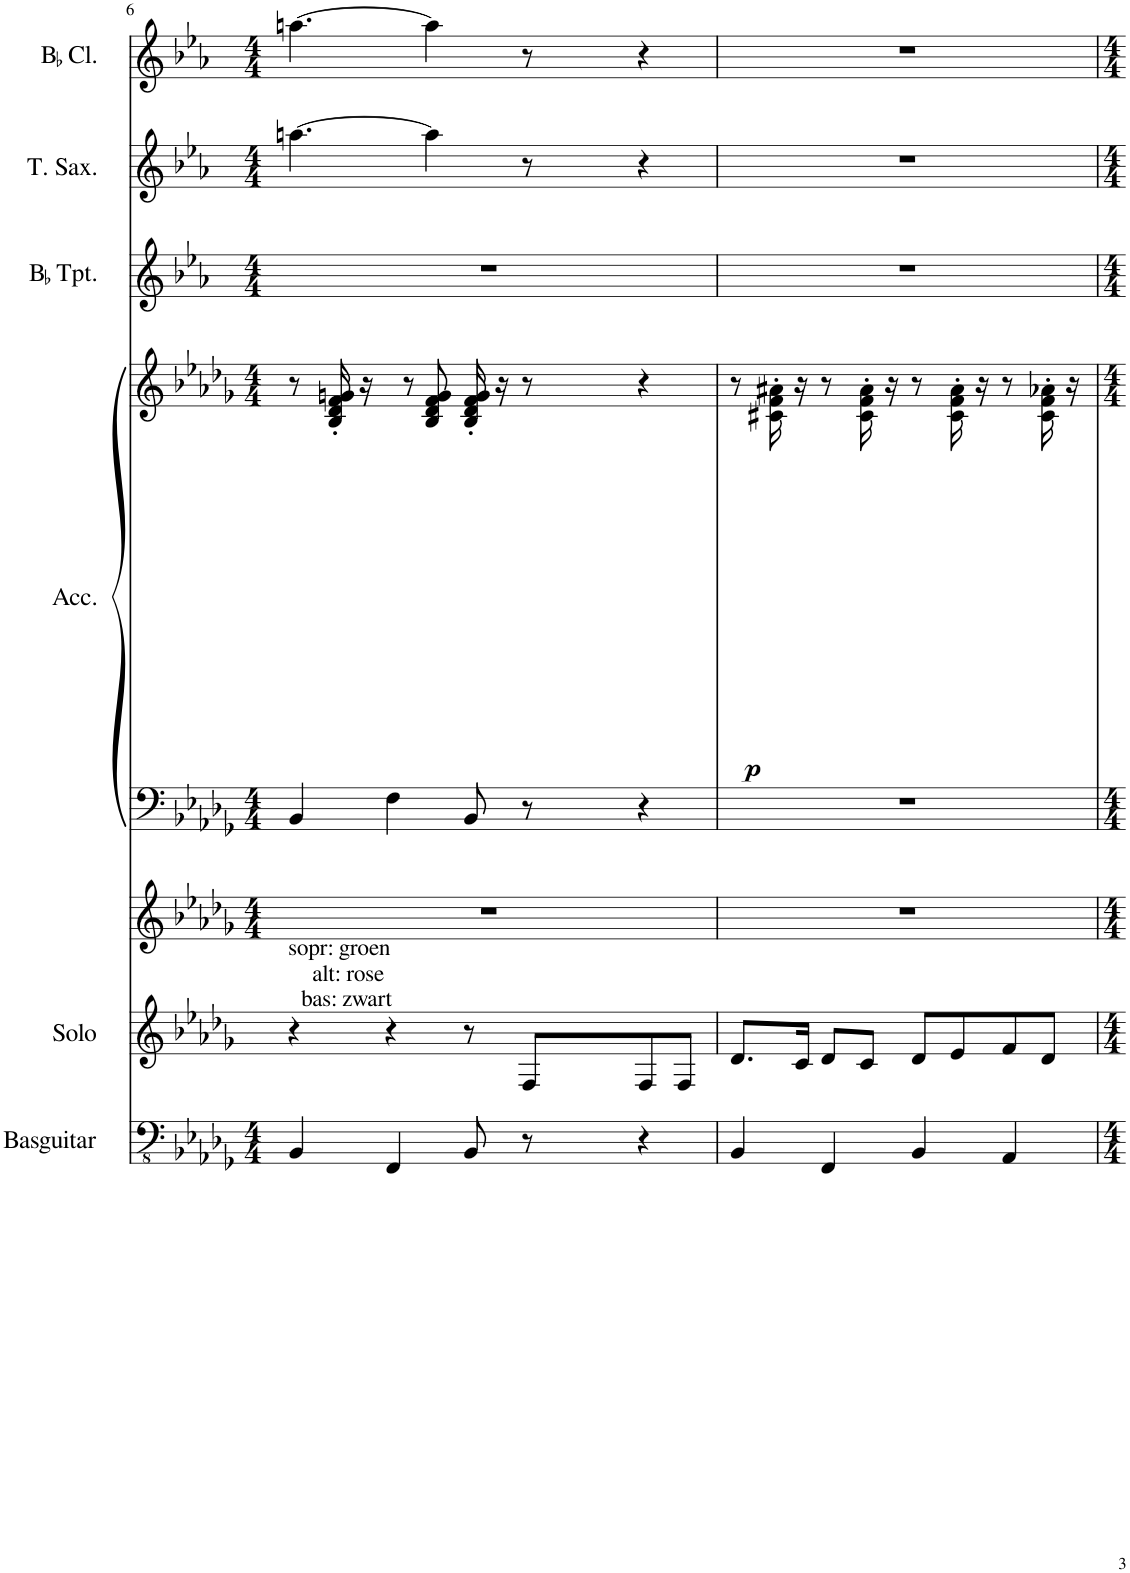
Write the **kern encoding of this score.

**kern	**kern	**kern	**kern	**kern	**dynam	**kern	**kern	**kern
*part7	*part6	*part5	*part4	*part4	*part4	*part3	*part2	*part1
*staff8	*staff7	*staff6	*staff5	*staff4	*staff4/5	*staff3	*staff2	*staff1
*I"Basguitar	*I"Solo	*I"Soprano	*I"Accordion	*	*	*I"BaccidentalFlat Trumpet	*I"Tenor Saxophone	*I"BaccidentalFlat Clarinet
*I'Basguitar	*I'Solo	*I'S	*I'Acc.	*	*	*I'BaccidentalFlat Tpt.	*I'T. Sax.	*I'BaccidentalFlat Cl.
!!LO:PB:g=z
*clefFv4	*clefG2	*clefG2	*clefF4	*clefG2	*	*clefG2	*clefG2	*clefG2
*	*	*	*	*	*	*Trd1c2	*Trd8c14	*Trd1c2
*k[b-e-a-d-g-]	*k[b-e-a-d-g-]	*k[b-e-a-d-g-]	*k[b-e-a-d-g-]	*k[b-e-a-d-g-]	*	*k[b-e-a-]	*k[b-e-a-]	*k[b-e-a-]
*M4/4	*M4/4	*M4/4	*M4/4	*M4/4	*	*M4/4	*M4/4	*M4/4
=6	=6	=6	=6	=6	=6	=6	=6	=6
!	!LO:TX:a:t=sopr&colon; groen	!	!	!	!	!	!	!
!	!LO:TX:a:t=alt&colon; rose	!	!	!	!	!	!	!
!	!LO:TX:a:t=bas&colon; zwart	!	!	!	!	!	!	!
4BBB-/	4r	1r	4BB-/	8r	.	1r	[4.aan\	[4.aan\
.	.	.	.	16B-/' 16d-/' 16f/' 16gn/'	.	.	.	.
.	.	.	.	16r	.	.	.	.
4FFF/	4r	.	4F\	8r	.	.	.	.
.	.	.	.	8B-/ 8d-/ 8f/ 8g/	.	.	4aa\]	4aa\]
8BBB-/	8r	.	8BB-/	16B-/' 16d-/' 16f/' 16g/'	.	.	.	.
.	.	.	.	16r	.	.	.	.
8r	8F/L	.	8r	8r	.	.	8r	8r
4r	8F/	.	4r	4r	.	.	4r	4r
.	8F/J	.	.	.	.	.	.	.
=7	=7	=7	=7	=7	=7	=7	=7	=7
!	!	!	!	!	!LO:DY:b	!	!	!
4BBB-/	8.d-/L	1r	1r	8r	p	1r	1r	1r
.	.	.	.	16c#X\' 16f\' 16a#X\'	.	.	.	.
.	16c/Jk	.	.	16r	.	.	.	.
4FFF/	8d-/L	.	.	8r	.	.	.	.
.	8c/J	.	.	16c#\' 16f\' 16a#\'	.	.	.	.
.	.	.	.	16r	.	.	.	.
4BBB-/	8d-/L	.	.	8r	.	.	.	.
.	8e-/	.	.	16c#\' 16f\' 16a#\'	.	.	.	.
.	.	.	.	16r	.	.	.	.
4AAA-/	8f/	.	.	8r	.	.	.	.
.	8d-/J	.	.	16c#\' 16f\' 16a-X\'	.	.	.	.
.	.	.	.	16r	.	.	.	.
=	=	=	=	=	=	=	=	=
*-	*-	*-	*-	*-	*-	*-	*-	*-
